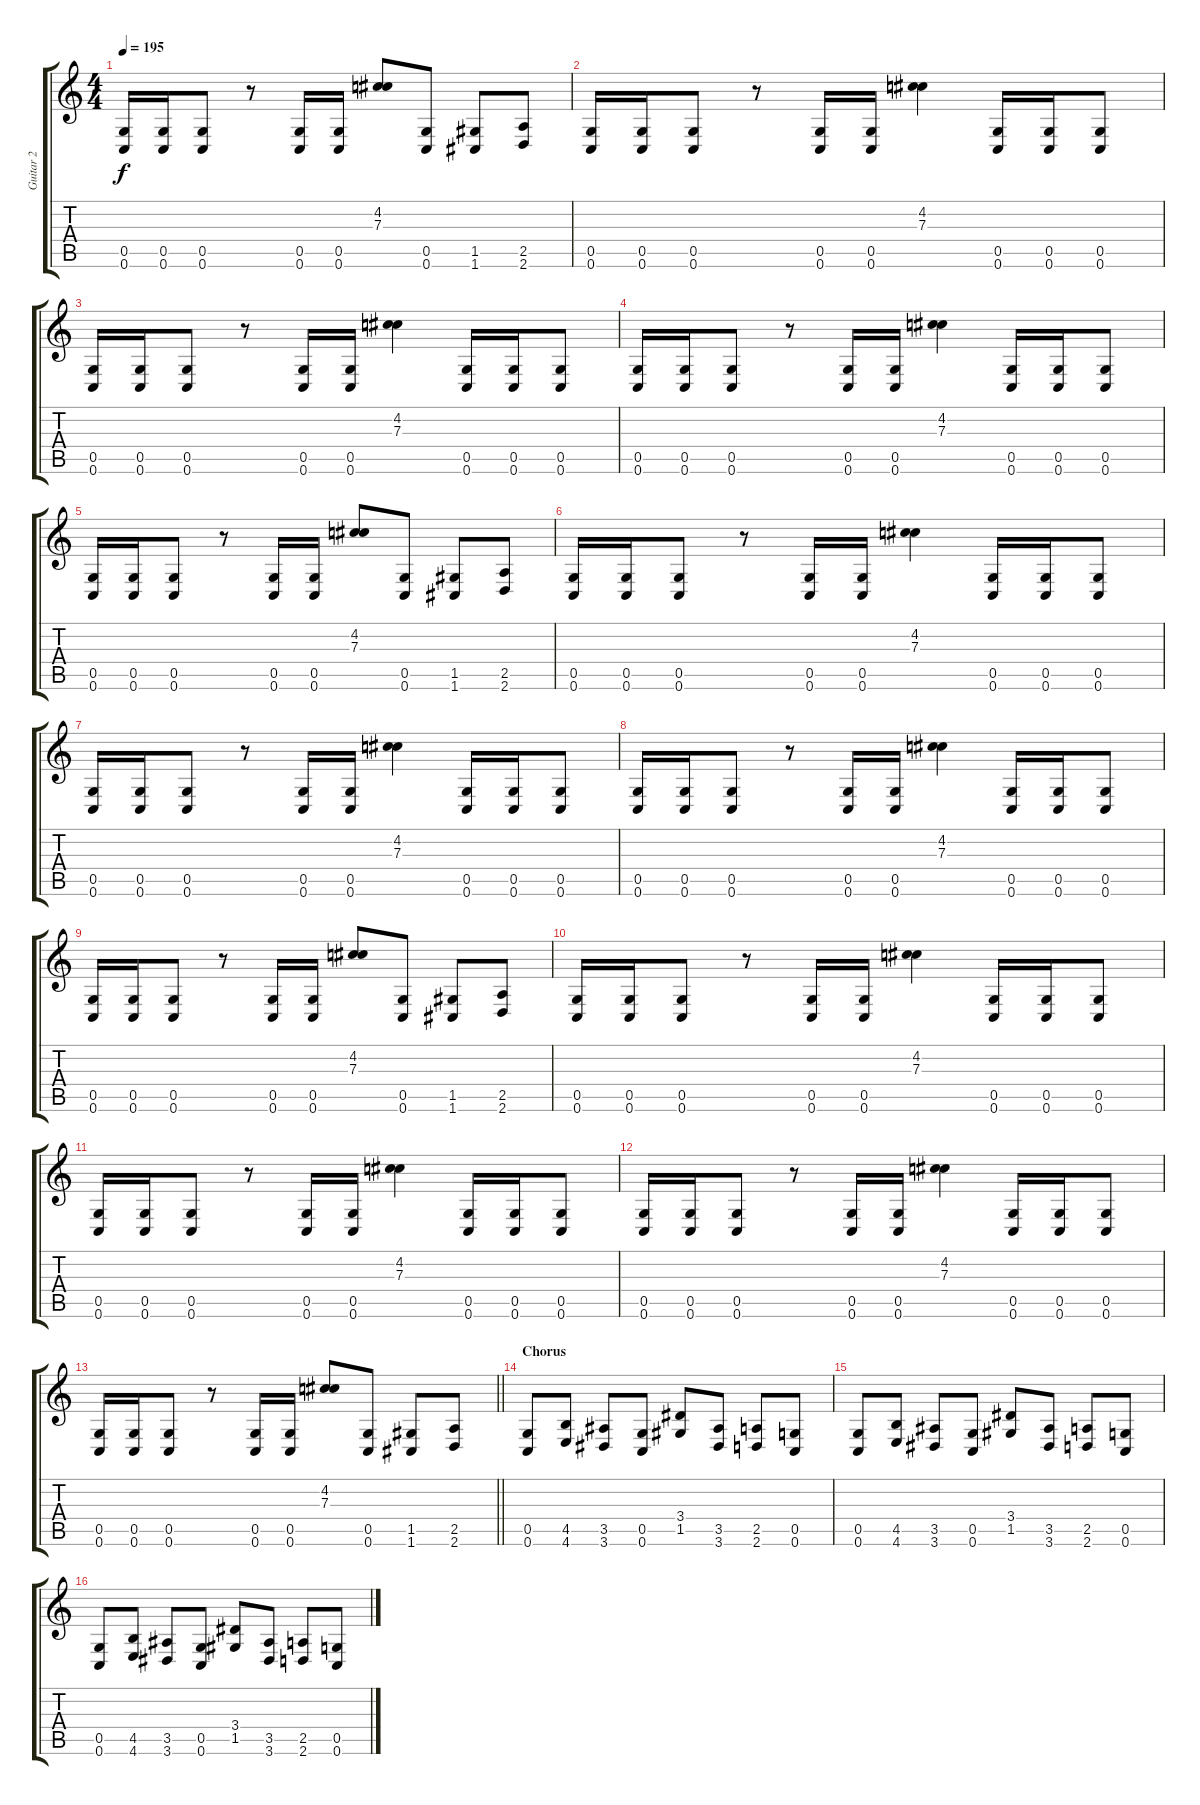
\track ("Guitar 2" "Guitar 2") {instrument distortionguitar}
\staff {score tabs}
\tuning (D4 A3 F3 C3 G2 C2) {hide}
\ts (4 4)
\tempo 195
\clef g2
\ks c
(0.5 0.6).16{dy f} (0.5 0.6).16 (0.5 0.6).8 r.8 (0.5 0.6).16 (0.5 0.6).16 (4.2 7.3).8 (0.5 0.6).8 (1.5 1.6).8 (2.5 2.6).8 |
(0.5 0.6).16 (0.5 0.6).16 (0.5 0.6).8 r.8 (0.5 0.6).16 (0.5 0.6).16 (4.2 7.3).4 (0.5 0.6).16 (0.5 0.6).16 (0.5 0.6).8 |
(0.5 0.6).16 (0.5 0.6).16 (0.5 0.6).8 r.8 (0.5 0.6).16 (0.5 0.6).16 (4.2 7.3).4 (0.5 0.6).16 (0.5 0.6).16 (0.5 0.6).8 |
(0.5 0.6).16 (0.5 0.6).16 (0.5 0.6).8 r.8 (0.5 0.6).16 (0.5 0.6).16 (4.2 7.3).4 (0.5 0.6).16 (0.5 0.6).16 (0.5 0.6).8 |
(0.5 0.6).16 (0.5 0.6).16 (0.5 0.6).8 r.8 (0.5 0.6).16 (0.5 0.6).16 (4.2 7.3).8 (0.5 0.6).8 (1.5 1.6).8 (2.5 2.6).8 |
(0.5 0.6).16 (0.5 0.6).16 (0.5 0.6).8 r.8 (0.5 0.6).16 (0.5 0.6).16 (4.2 7.3).4 (0.5 0.6).16 (0.5 0.6).16 (0.5 0.6).8 |
(0.5 0.6).16 (0.5 0.6).16 (0.5 0.6).8 r.8 (0.5 0.6).16 (0.5 0.6).16 (4.2 7.3).4 (0.5 0.6).16 (0.5 0.6).16 (0.5 0.6).8 |
(0.5 0.6).16 (0.5 0.6).16 (0.5 0.6).8 r.8 (0.5 0.6).16 (0.5 0.6).16 (4.2 7.3).4 (0.5 0.6).16 (0.5 0.6).16 (0.5 0.6).8 |
(0.5 0.6).16 (0.5 0.6).16 (0.5 0.6).8 r.8 (0.5 0.6).16 (0.5 0.6).16 (4.2 7.3).8 (0.5 0.6).8 (1.5 1.6).8 (2.5 2.6).8 |
(0.5 0.6).16 (0.5 0.6).16 (0.5 0.6).8 r.8 (0.5 0.6).16 (0.5 0.6).16 (4.2 7.3).4 (0.5 0.6).16 (0.5 0.6).16 (0.5 0.6).8 |
(0.5 0.6).16 (0.5 0.6).16 (0.5 0.6).8 r.8 (0.5 0.6).16 (0.5 0.6).16 (4.2 7.3).4 (0.5 0.6).16 (0.5 0.6).16 (0.5 0.6).8 |
(0.5 0.6).16 (0.5 0.6).16 (0.5 0.6).8 r.8 (0.5 0.6).16 (0.5 0.6).16 (4.2 7.3).4 (0.5 0.6).16 (0.5 0.6).16 (0.5 0.6).8 |
\barLineRight lightlight
(0.5 0.6).16 (0.5 0.6).16 (0.5 0.6).8 r.8 (0.5 0.6).16 (0.5 0.6).16 (4.2 7.3).8 (0.5 0.6).8 (1.5 1.6).8 (2.5 2.6).8 |
\section ("" "Chorus")
(0.5 0.6).8 (4.5 4.6).8 (3.5 3.6).8 (0.5 0.6).8 (3.4 1.5).8 (3.5 3.6).8 (2.5 2.6).8 (0.5 0.6).8 |
(0.5 0.6).8 (4.5 4.6).8 (3.5 3.6).8 (0.5 0.6).8 (3.4 1.5).8 (3.5 3.6).8 (2.5 2.6).8 (0.5 0.6).8 |
(0.5 0.6).8 (4.5 4.6).8 (3.5 3.6).8 (0.5 0.6).8 (3.4 1.5).8 (3.5 3.6).8 (2.5 2.6).8 (0.5 0.6).8
